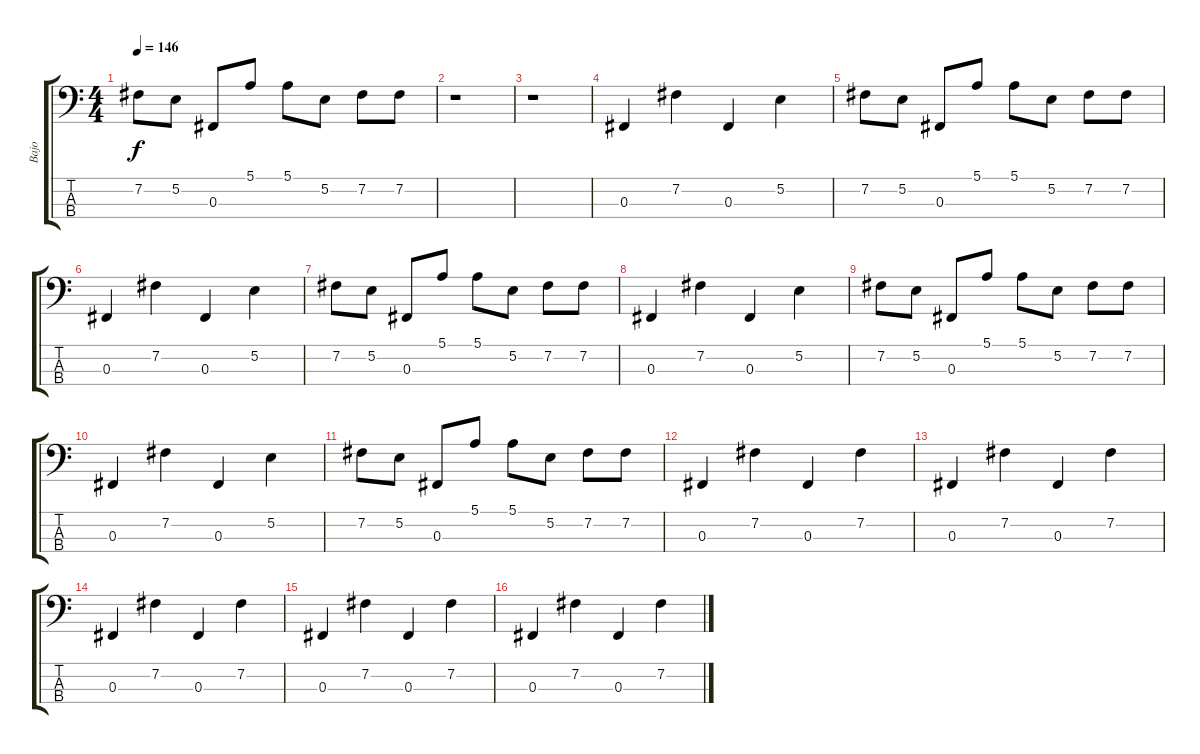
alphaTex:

\track ("Bajo" "Bajo") {instrument electricbassfinger}
\staff {score tabs}
\tuning (E2 B1 Gb1 Db1) {hide}
\ts (4 4)
\tempo 146
\clef f4
\ks c
7.2.8{dy f} 5.2.8 0.3.8 5.1.8 5.1.8 5.2.8 7.2.8 7.2.8 |
r.1 |
r.1 |
0.3.4 7.2.4 0.3.4 5.2.4 |
7.2.8 5.2.8 0.3.8 5.1.8 5.1.8 5.2.8 7.2.8 7.2.8 |
0.3.4 7.2.4 0.3.4 5.2.4 |
7.2.8 5.2.8 0.3.8 5.1.8 5.1.8 5.2.8 7.2.8 7.2.8 |
0.3.4 7.2.4 0.3.4 5.2.4 |
7.2.8 5.2.8 0.3.8 5.1.8 5.1.8 5.2.8 7.2.8 7.2.8 |
0.3.4 7.2.4 0.3.4 5.2.4 |
7.2.8 5.2.8 0.3.8 5.1.8 5.1.8 5.2.8 7.2.8 7.2.8 |
0.3.4 7.2.4 0.3.4 7.2.4 |
0.3.4 7.2.4 0.3.4 7.2.4 |
0.3.4 7.2.4 0.3.4 7.2.4 |
0.3.4 7.2.4 0.3.4 7.2.4 |
0.3.4 7.2.4 0.3.4 7.2.4
